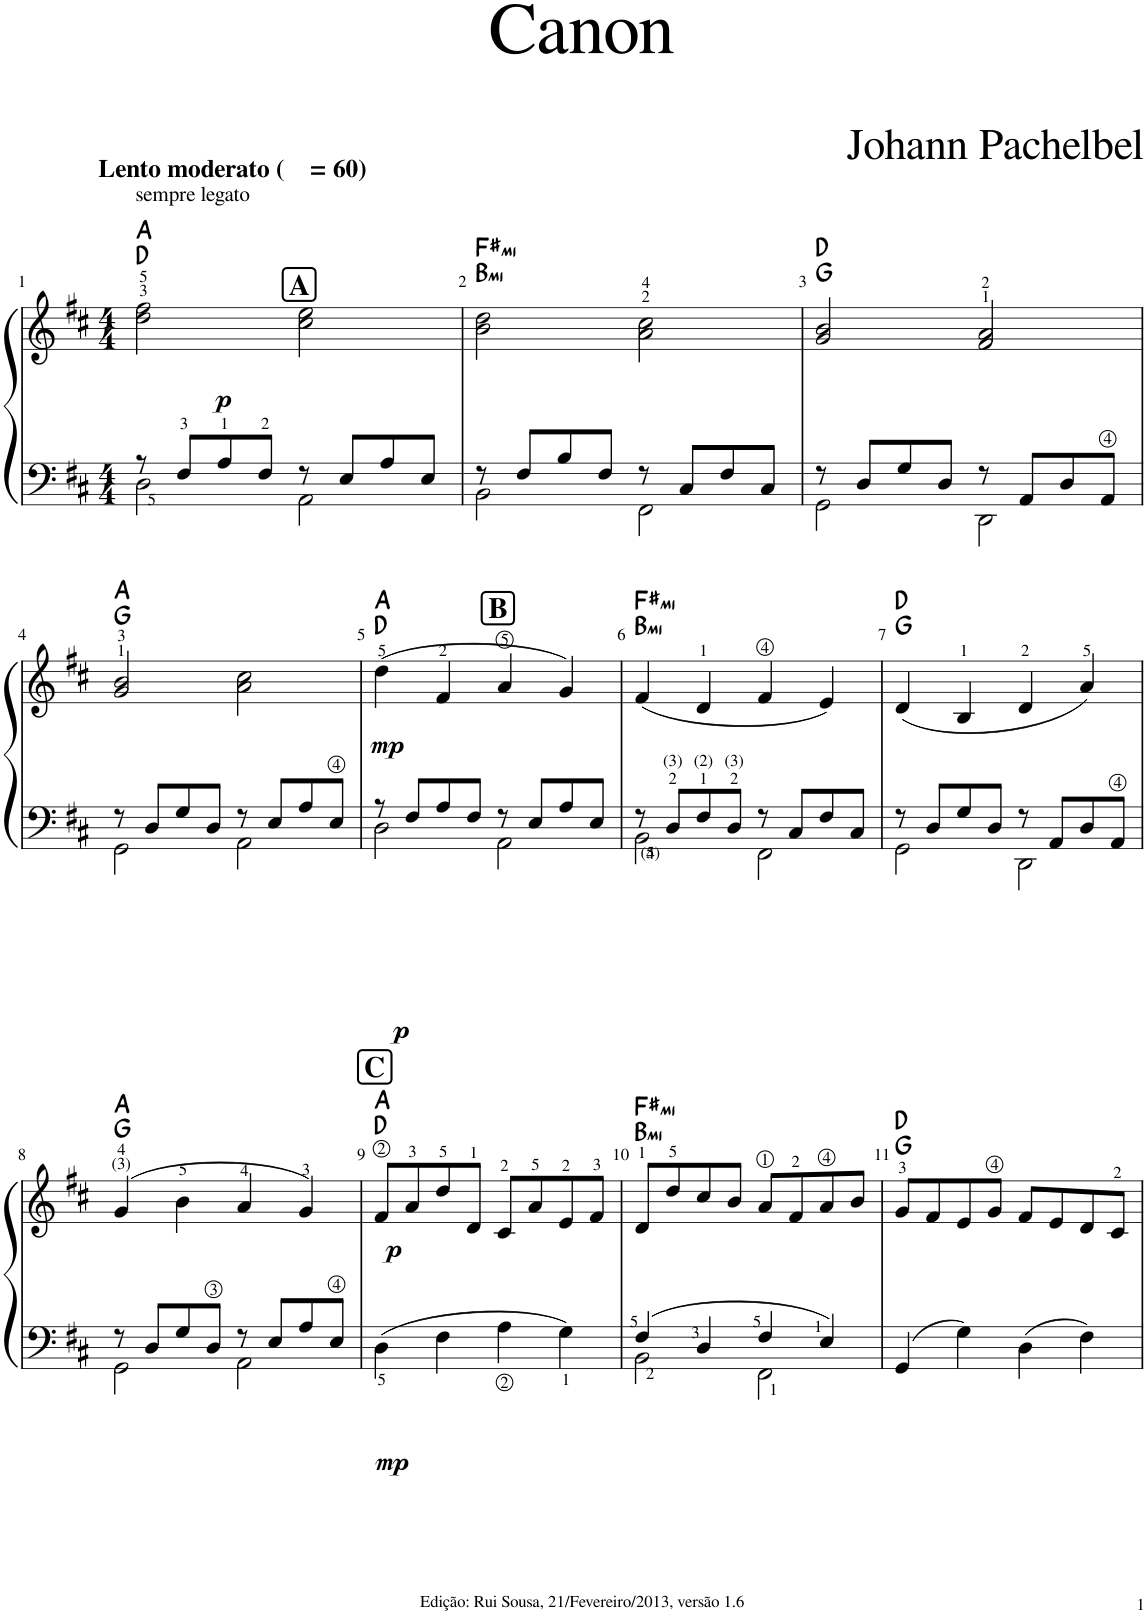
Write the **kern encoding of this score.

**kern	**kern	**dynam	**harte
*part1	*part1	*part1	*part1
*staff2	*staff1	*staff1/2	*
*I"Piano	*	*	*
*I'Pno	*	*	*
*clefF4	*clefG2	*	*
*k[f#c#]	*k[f#c#]	*	*
*M4/4	*M4/4	*	*
=1	=1	=1	=1
*^	*	*	*
!	!	!LO:TX:a:t=sempre legato	!	!
!	!	!LO:TX:a:B:t=Lento moderato (    = 60)	!	!
!	!	!	!LO:DY:b	!
8r	2D\	2dd\ 2ff#\	p	D:maj A:maj
8F#/L	.	.	.	.
8A/	.	.	.	.
8F#/J	.	.	.	.
!	!	!LO:TX:a:B:t=A	!	!
8r	2AA\	2cc#\ 2ee\	.	.
8E/L	.	.	.	.
8A/	.	.	.	.
8E/J	.	.	.	.
=2	=2	=2	=2	=2
!	!	!	!	!LO:H:n=1:kt=mi
!	!	!	!	!LO:H:n=2:kt=mi
8r	2BB\	2b\ 2dd\	.	B:min F#:min
8F#/L	.	.	.	.
8B/	.	.	.	.
8F#/J	.	.	.	.
8r	2FF#\	2a\ 2cc#\	.	.
8C#/L	.	.	.	.
8F#/	.	.	.	.
8C#/J	.	.	.	.
=3	=3	=3	=3	=3
8r	2GG\	2g/ 2b/	.	G:maj D:maj
8D/L	.	.	.	.
8G/	.	.	.	.
8D/J	.	.	.	.
8r	2DD\	2f#/ 2a/	.	.
8AA/L	.	.	.	.
8D/	.	.	.	.
8AA/J	.	.	.	.
!!LO:LB:g=z
=4	=4	=4	=4	=4
8r	2GG\	2g/ 2b/	.	G:maj A:maj
8D/L	.	.	.	.
8G/	.	.	.	.
8D/J	.	.	.	.
8r	2AA\	2a\ 2cc#\	.	.
8E/L	.	.	.	.
8A/	.	.	.	.
8E/J	.	.	.	.
=5	=5	=5	=5	=5
!	!	!	!LO:DY:b=2	!
!	!	!	!LO:DY:n=1:b	!
8r	2D\	(4dd\	p mp	D:maj A:maj
8F#/L	.	.	.	.
8A/	.	4f#/	.	.
8F#/J	.	.	.	.
!	!	!LO:TX:a:B:t=B	!	!
8r	2AA\	4a/	.	.
8E/L	.	.	.	.
8A/	.	4g/)	.	.
8E/J	.	.	.	.
=6	=6	=6	=6	=6
!	!	!	!	!LO:H:n=1:kt=mi
!	!	!	!	!LO:H:n=2:kt=mi
8r	2BB\	(4f#/	.	B:min F#:min
8D/L	.	.	.	.
8F#/	.	4d/	.	.
8D/J	.	.	.	.
8r	2FF#\	4f#/	.	.
8C#/L	.	.	.	.
8F#/	.	4e/)	.	.
8C#/J	.	.	.	.
=7	=7	=7	=7	=7
8r	2GG\	(4d/	.	G:maj D:maj
8D/L	.	.	.	.
8G/	.	4B/	.	.
8D/J	.	.	.	.
8r	2DD\	4d/	.	.
8AA/L	.	.	.	.
8D/	.	4a/)	.	.
8AA/J	.	.	.	.
!!LO:LB:g=z
=8	=8	=8	=8	=8
8r	2GG\	(4g/	.	G:maj A:maj
8D/L	.	.	.	.
8G/	.	4b\	.	.
8D/J	.	.	.	.
8r	2AA\	4a/	.	.
8E/L	.	.	.	.
8A/	.	4g/)	.	.
8E/J	.	.	.	.
*v	*v	*	*	*
=9	=9	=9	=9
!	!LO:TX:a:B:t=C	!	!
!	!	!LO:DY:b=2	!
!	!	!LO:DY:n=1:b	!
4D\	8f#/L	mp p	D:maj A:maj
.	8a/	.	.
4F#\	8dd/	.	.
.	8d/J	.	.
4A\	8c#/L	.	.
.	8a/	.	.
4G\	8e/	.	.
.	8f#/J	.	.
=10	=10	=10	=10
*^	*	*	*
!	!	!	!	!LO:H:n=1:kt=mi
!	!	!	!	!LO:H:n=2:kt=mi
4F#/	2BB\	8d/L	.	B:min F#:min
.	.	8dd/	.	.
4D/	.	8cc#/	.	.
.	.	8b/J	.	.
4F#/	2FF#\	8a/L	.	.
.	.	8f#/	.	.
4E/	.	8a/	.	.
.	.	8b/J	.	.
*v	*v	*	*	*
=11	=11	=11	=11
4GG/	8g/L	.	G:maj D:maj
.	8f#/	.	.
4G\	8e/	.	.
.	8g/J	.	.
4D\	8f#/L	.	.
.	8e/	.	.
4F#\	8d/	.	.
.	8c#/J	.	.
=	=	=	=
*-	*-	*-	*-
